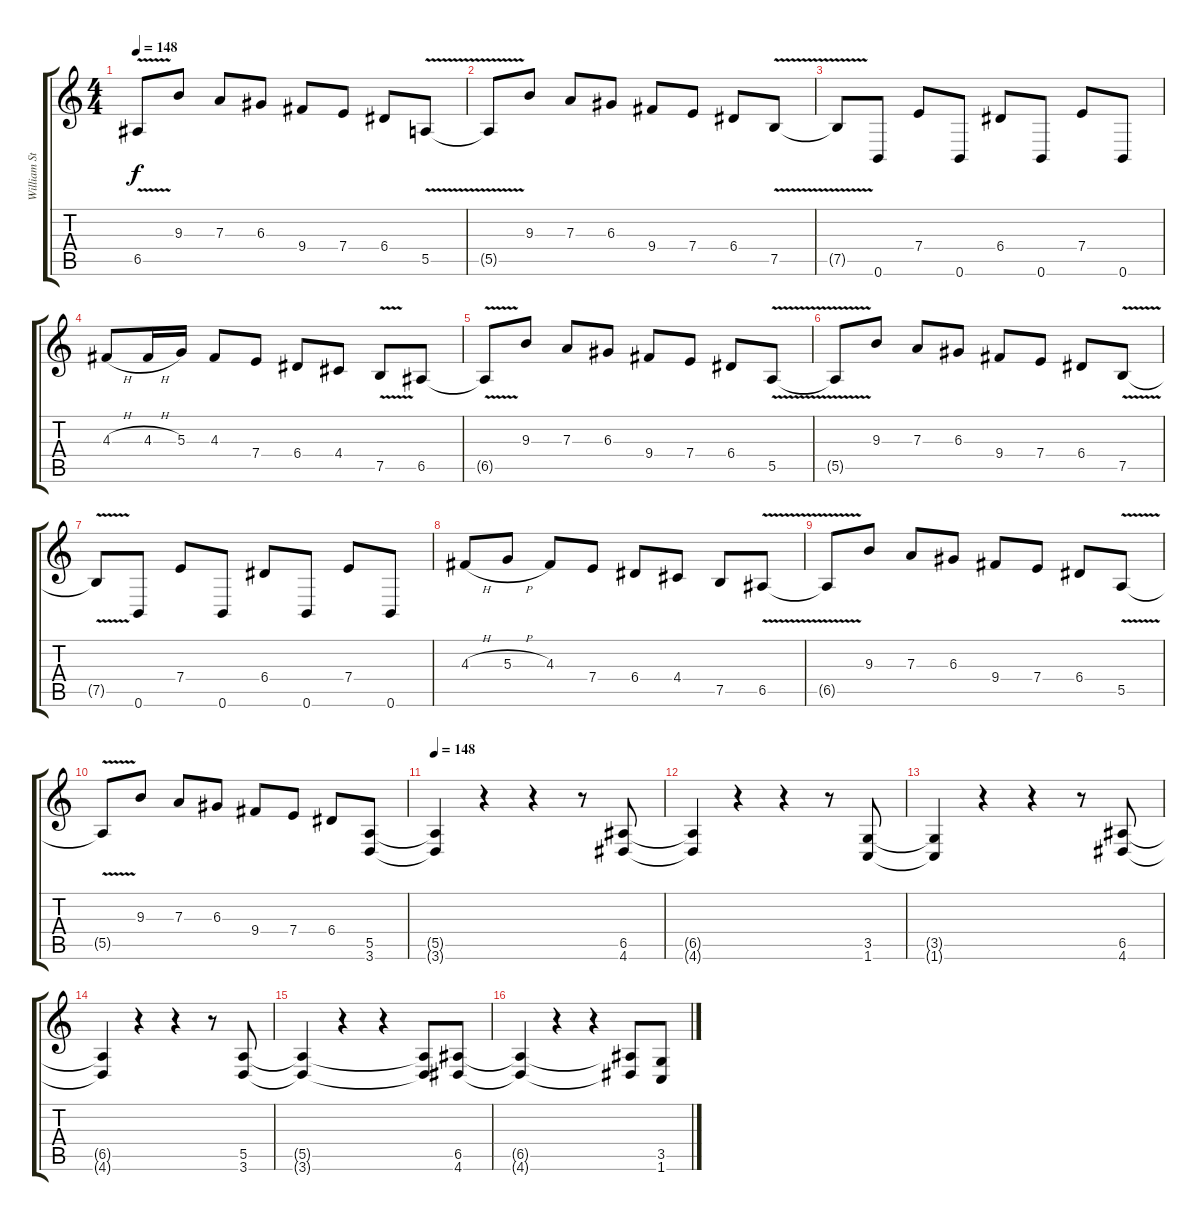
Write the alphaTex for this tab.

\track ("William Steer" "William St") {instrument overdrivenguitar}
\staff {score tabs}
\tuning (B3 Gb3 D3 A2 E2 B1) {hide}
\ts (4 4)
\tempo 148
\clef g2
\ks c
6.5{v t}.8{dy f} 9.3.8 7.3.8 6.3.8 9.4.8 7.4.8 6.4.8 5.5{v}.8 |
5.5{v t}.8 9.3.8 7.3.8 6.3.8 9.4.8 7.4.8 6.4.8 7.5{v}.8 |
7.5{t}.8{volume 11} 0.6.8 7.4.8 0.6.8 6.4.8 0.6.8 7.4.8 0.6.8 |
4.3{h}.8 4.3{h}.16 5.3.16 4.3.8 7.4.8 6.4.8 4.4.8 7.5{v}.8 6.5.8 |
6.5{v t}.8 9.3.8 7.3.8 6.3.8 9.4.8 7.4.8 6.4.8 5.5{v}.8 |
5.5{v t}.8 9.3.8 7.3.8 6.3.8 9.4.8 7.4.8 6.4.8 7.5{v}.8 |
7.5{v t}.8 0.6.8 7.4.8 0.6.8 6.4.8 0.6.8 7.4.8 0.6.8 |
4.3{h}.8 5.3{h}.8 4.3.8 7.4.8 6.4.8 4.4.8 7.5.8 6.5{v}.8 |
6.5{v t}.8 9.3.8 7.3.8 6.3.8 9.4.8 7.4.8 6.4.8 5.5{v}.8 |
5.5{v t}.8 9.3.8 7.3.8 6.3.8 9.4.8 7.4.8 6.4.8 (5.5 3.6).8 |
\tempo 148
(5.5{t} 3.6{t}).4 r.4 r.4 r.8 (6.5 4.6).8 |
(6.5{t} 4.6{t}).4 r.4 r.4 r.8 (3.5 1.6).8 |
(3.5{t} 1.6{t}).4 r.4 r.4 r.8 (6.5 4.6).8 |
(6.5{t} 4.6{t}).4 r.4 r.4 r.8 (5.5 3.6).8 |
(5.5{t} 3.6{t}).4 r.4 r.4 (5.5{t} 3.6{t}).8 (6.5 4.6).8 |
(6.5{t} 4.6{t}).4 r.4 r.4 (6.5{t} 4.6{t}).8 (3.5 1.6).8
